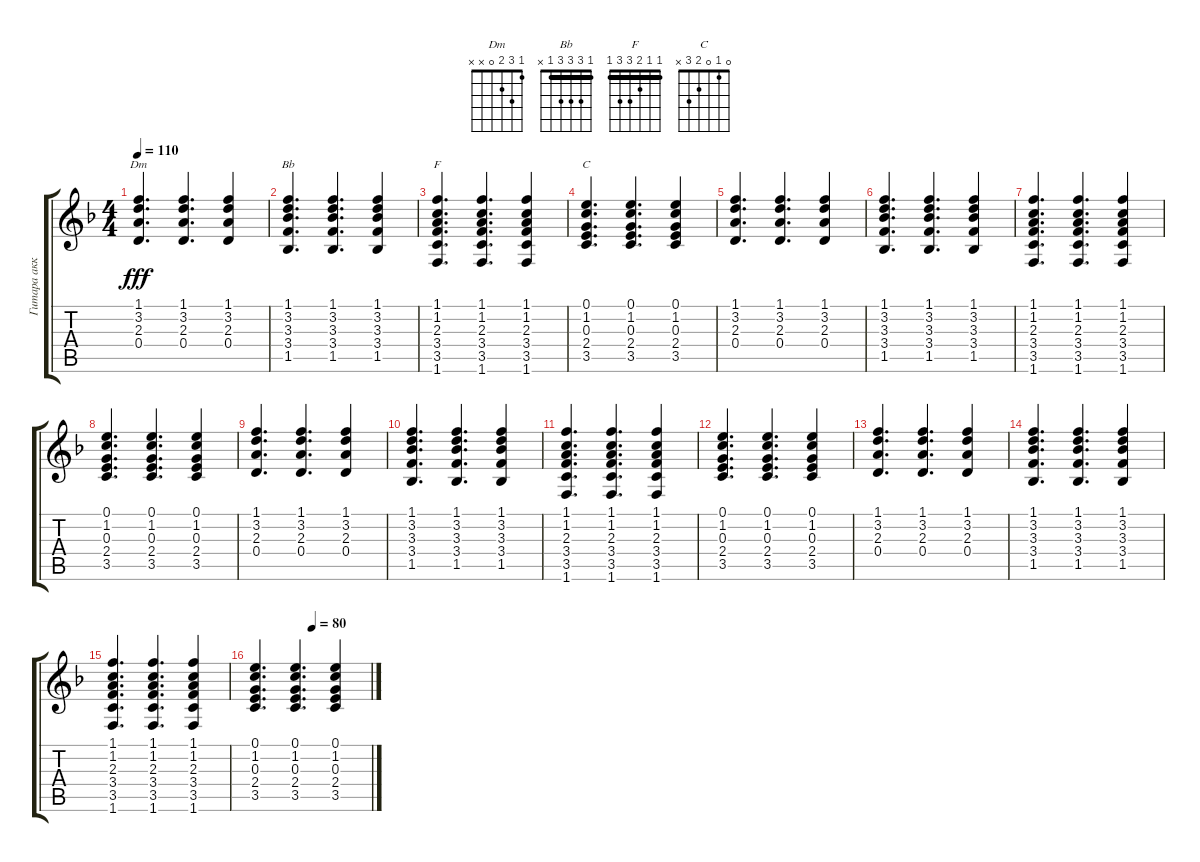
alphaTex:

\track ("Гитара акк" "Гитара акк") {instrument acousticguitarnylon}
\staff {score tabs}
\tuning (E4 B3 G3 D3 A2 E2) {hide}
\chord ("Dm" 1 3 2 0 x x)
\chord ("Bb" 1 3 3 3 1 x) {barre 1}
\chord ("F" 1 1 2 3 3 1) {barre 1}
\chord ("C" 0 1 0 2 3 x)
\ts (4 4)
\tempo 110
\clef g2
\ks f
(1.1 3.2 2.3 0.4).4{d ch "Dm" dy fff} (1.1 3.2 2.3 0.4).4{d} (1.1 3.2 2.3 0.4).4 |
(1.1 3.2 3.3 3.4 1.5).4{d ch "Bb"} (1.1 3.2 3.3 3.4 1.5).4{d} (1.1 3.2 3.3 3.4 1.5).4 |
(1.1 1.2 2.3 3.4 3.5 1.6).4{d ch "F"} (1.1 1.2 2.3 3.4 3.5 1.6).4{d} (1.1 1.2 2.3 3.4 3.5 1.6).4 |
(0.1 1.2 0.3 2.4 3.5).4{d ch "C"} (0.1 1.2 0.3 2.4 3.5).4{d} (0.1 1.2 0.3 2.4 3.5).4 |
(1.1 3.2 2.3 0.4).4{d} (1.1 3.2 2.3 0.4).4{d} (1.1 3.2 2.3 0.4).4 |
(1.1 3.2 3.3 3.4 1.5).4{d} (1.1 3.2 3.3 3.4 1.5).4{d} (1.1 3.2 3.3 3.4 1.5).4 |
(1.1 1.2 2.3 3.4 3.5 1.6).4{d} (1.1 1.2 2.3 3.4 3.5 1.6).4{d} (1.1 1.2 2.3 3.4 3.5 1.6).4 |
(0.1 1.2 0.3 2.4 3.5).4{d} (0.1 1.2 0.3 2.4 3.5).4{d} (0.1 1.2 0.3 2.4 3.5).4 |
(1.1 3.2 2.3 0.4).4{d} (1.1 3.2 2.3 0.4).4{d} (1.1 3.2 2.3 0.4).4 |
(1.1 3.2 3.3 3.4 1.5).4{d} (1.1 3.2 3.3 3.4 1.5).4{d} (1.1 3.2 3.3 3.4 1.5).4 |
(1.1 1.2 2.3 3.4 3.5 1.6).4{d} (1.1 1.2 2.3 3.4 3.5 1.6).4{d} (1.1 1.2 2.3 3.4 3.5 1.6).4 |
(0.1 1.2 0.3 2.4 3.5).4{d} (0.1 1.2 0.3 2.4 3.5).4{d} (0.1 1.2 0.3 2.4 3.5).4 |
(1.1 3.2 2.3 0.4).4{d} (1.1 3.2 2.3 0.4).4{d} (1.1 3.2 2.3 0.4).4 |
(1.1 3.2 3.3 3.4 1.5).4{d} (1.1 3.2 3.3 3.4 1.5).4{d} (1.1 3.2 3.3 3.4 1.5).4 |
(1.1 1.2 2.3 3.4 3.5 1.6).4{d} (1.1 1.2 2.3 3.4 3.5 1.6).4{d} (1.1 1.2 2.3 3.4 3.5 1.6).4 |
\tempo (80 0.5)
(0.1 1.2 0.3 2.4 3.5).4{d} (0.1 1.2 0.3 2.4 3.5).4{d} (0.1 1.2 0.3 2.4 3.5).4
